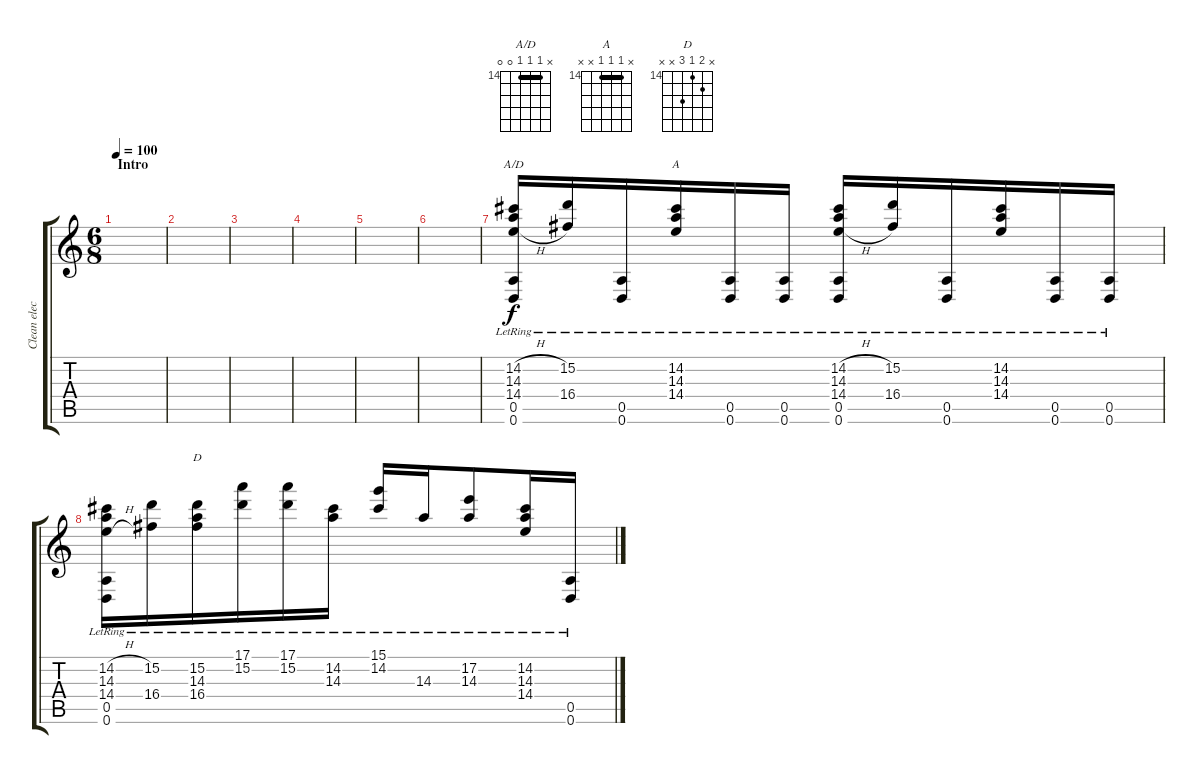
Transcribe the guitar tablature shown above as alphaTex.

\track ("Clean elec." "Clean elec") {instrument electricguitarclean}
\staff {score tabs}
\tuning (E4 B3 G3 D3 A2 D2) {hide}
\chord ("A/D" x 14 14 14 0 0) {firstfret 14 barre 14}
\chord ("A" x 14 14 14 x x) {firstfret 14 barre 14}
\chord ("D" x 15 14 16 x x) {firstfret 14}
\ts (6 8)
\section ("" "Intro")
\tempo 100
\clef g2
\ks c
|
|
|
|
|
|
(14.2{h} 14.3{lr} 14.4{h} 0.5{lr} 0.6{lr}).16{ch "A/D"} (15.2{lr} 16.4{lr}).16 (0.5{lr} 0.6{lr}).16 (14.2{lr} 14.3{lr} 14.4{lr}).16{ch "A"} (0.5{lr} 0.6{lr}).16 (0.5{lr} 0.6{lr}).16 (14.2{h} 14.3{lr} 14.4{h} 0.5{lr} 0.6{lr}).16 (15.2{lr} 16.4{lr}).16 (0.5{lr} 0.6{lr}).16 (14.2{lr} 14.3{lr} 14.4{lr}).16 (0.5{lr} 0.6{lr}).16 (0.5{lr} 0.6{lr}).16 |
(14.2{h} 14.3{lr} 14.4{h} 0.5{lr} 0.6{lr}).16 (15.2{lr} 16.4{lr}).16 (15.2{lr} 14.3{lr} 16.4{lr}).16{ch "D"} (17.1{lr} 15.2{lr}).16 (17.1{lr} 15.2{lr}).16 (14.2{lr} 14.3{lr}).16 (15.1{lr} 14.2{lr}).16 14.3{lr}.16 (17.2{lr} 14.3{lr}).8 (14.2{lr} 14.3{lr} 14.4{lr}).16 (0.5{lr} 0.6{lr}).16
